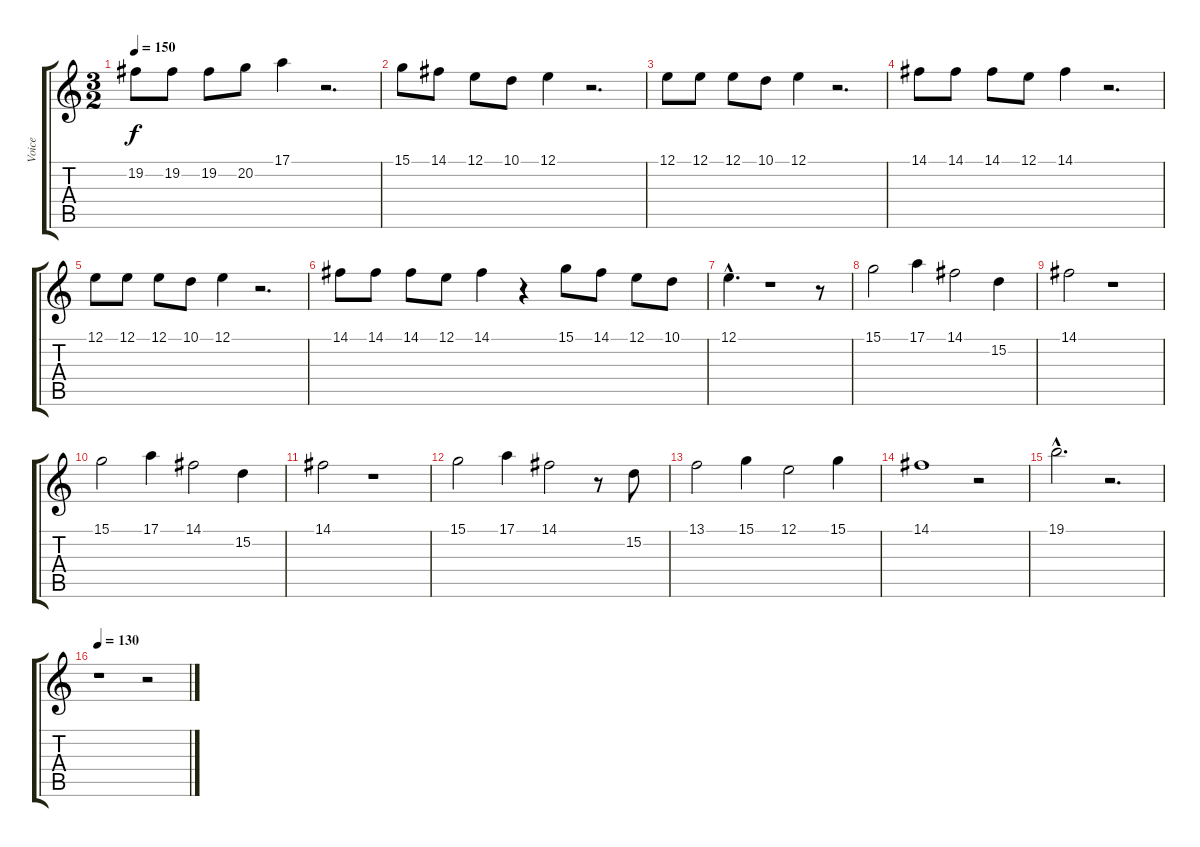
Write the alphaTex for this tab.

\track ("Voice" "Voice") {instrument synthvoice}
\staff {score tabs}
\tuning (E4 B3 G3 D3 A2 E2) {hide}
\ts (3 2)
\tempo 150
\clef g2
\ks c
19.2.8{dy f} 19.2.8 19.2.8 20.2.8 17.1.4 r.2{d} |
15.1.8 14.1.8 12.1.8 10.1.8 12.1.4 r.2{d} |
12.1.8 12.1.8 12.1.8 10.1.8 12.1.4 r.2{d} |
14.1.8 14.1.8 14.1.8 12.1.8 14.1.4 r.2{d} |
12.1.8 12.1.8 12.1.8 10.1.8 12.1.4 r.2{d} |
14.1.8 14.1.8 14.1.8 12.1.8 14.1.4 r.4 15.1.8 14.1.8 12.1.8 10.1.8 |
12.1{hac}.4{d} r.1 r.8 |
15.1.2 17.1.4 14.1.2 15.2.4 |
14.1.2 r.1 |
15.1.2 17.1.4 14.1.2 15.2.4 |
14.1.2 r.1 |
15.1.2 17.1.4 14.1.2 r.8 15.2.8 |
13.1.2 15.1.4 12.1.2 15.1.4 |
14.1.1 r.2 |
19.1{hac}.2{d} r.2{d} |
\tempo 130
r.1 r.2
